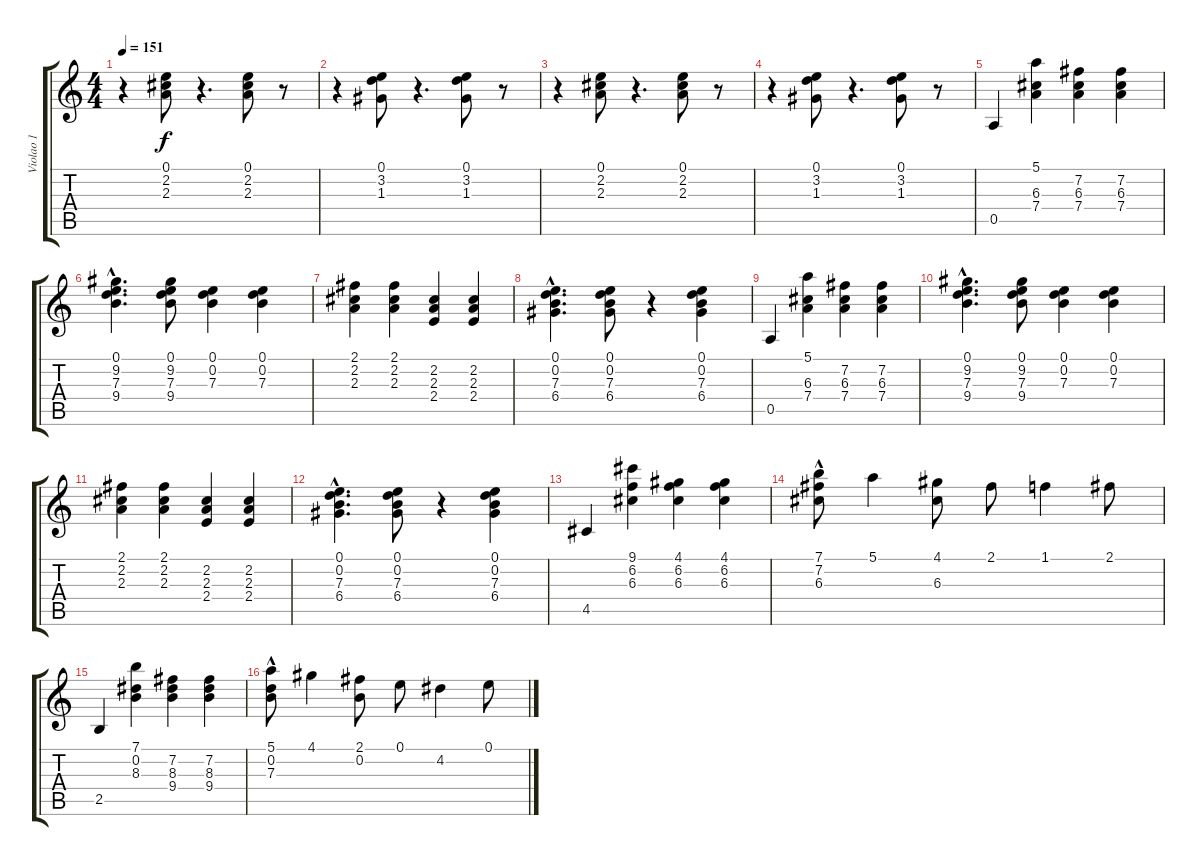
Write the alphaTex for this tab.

\track ("Violao 1" "Violao 1") {instrument acousticguitarnylon}
\staff {score tabs}
\tuning (E4 B3 G3 D3 A2 E2) {hide}
\ts (4 4)
\tempo 151
\clef g2
\ks c
r.4{dy f instrument acousticguitarnylon} (0.1 2.2 2.3).8 r.4{d} (0.1 2.2 2.3).8 r.8 |
r.4 (0.1 3.2 1.3).8 r.4{d} (0.1 3.2 1.3).8 r.8 |
r.4 (0.1 2.2 2.3).8 r.4{d} (0.1 2.2 2.3).8 r.8 |
r.4 (0.1 3.2 1.3).8 r.4{d} (0.1 3.2 1.3).8 r.8 |
0.5.4 (5.1 6.3 7.4).4 (7.2 6.3 7.4).4 (7.2 6.3 7.4).4 |
(0.1{hac} 9.2{hac} 7.3{hac} 9.4{hac}).4{d} (0.1 9.2 7.3 9.4).8 (0.1 0.2 7.3).4 (0.1 0.2 7.3).4 |
(2.1 2.2 2.3).4 (2.1 2.2 2.3).4 (2.2 2.3 2.4).4 (2.2 2.3 2.4).4 |
(0.1{hac} 0.2{hac} 7.3{hac} 6.4{hac}).4{d} (0.1 0.2 7.3 6.4).8 r.4 (0.1 0.2 7.3 6.4).4 |
0.5.4 (5.1 6.3 7.4).4 (7.2 6.3 7.4).4 (7.2 6.3 7.4).4 |
(0.1{hac} 9.2{hac} 7.3{hac} 9.4{hac}).4{d} (0.1 9.2 7.3 9.4).8 (0.1 0.2 7.3).4 (0.1 0.2 7.3).4 |
(2.1 2.2 2.3).4 (2.1 2.2 2.3).4 (2.2 2.3 2.4).4 (2.2 2.3 2.4).4 |
(0.1{hac} 0.2{hac} 7.3{hac} 6.4{hac}).4{d} (0.1 0.2 7.3 6.4).8 r.4 (0.1 0.2 7.3 6.4).4 |
4.5.4 (9.1 6.2 6.3).4 (4.1 6.2 6.3).4 (4.1 6.2 6.3).4 |
(7.1 7.2{hac} 6.3{hac}).8 5.1.4 (4.1 6.3).8 2.1.8 1.1.4 2.1.8 |
2.5.4 (7.1 0.2 8.3).4 (7.2 8.3 9.4).4 (7.2 8.3 9.4).4 |
(5.1 0.2{hac} 7.3{hac}).8 4.1.4 (2.1 0.2).8 0.1.8 4.2.4 0.1.8
